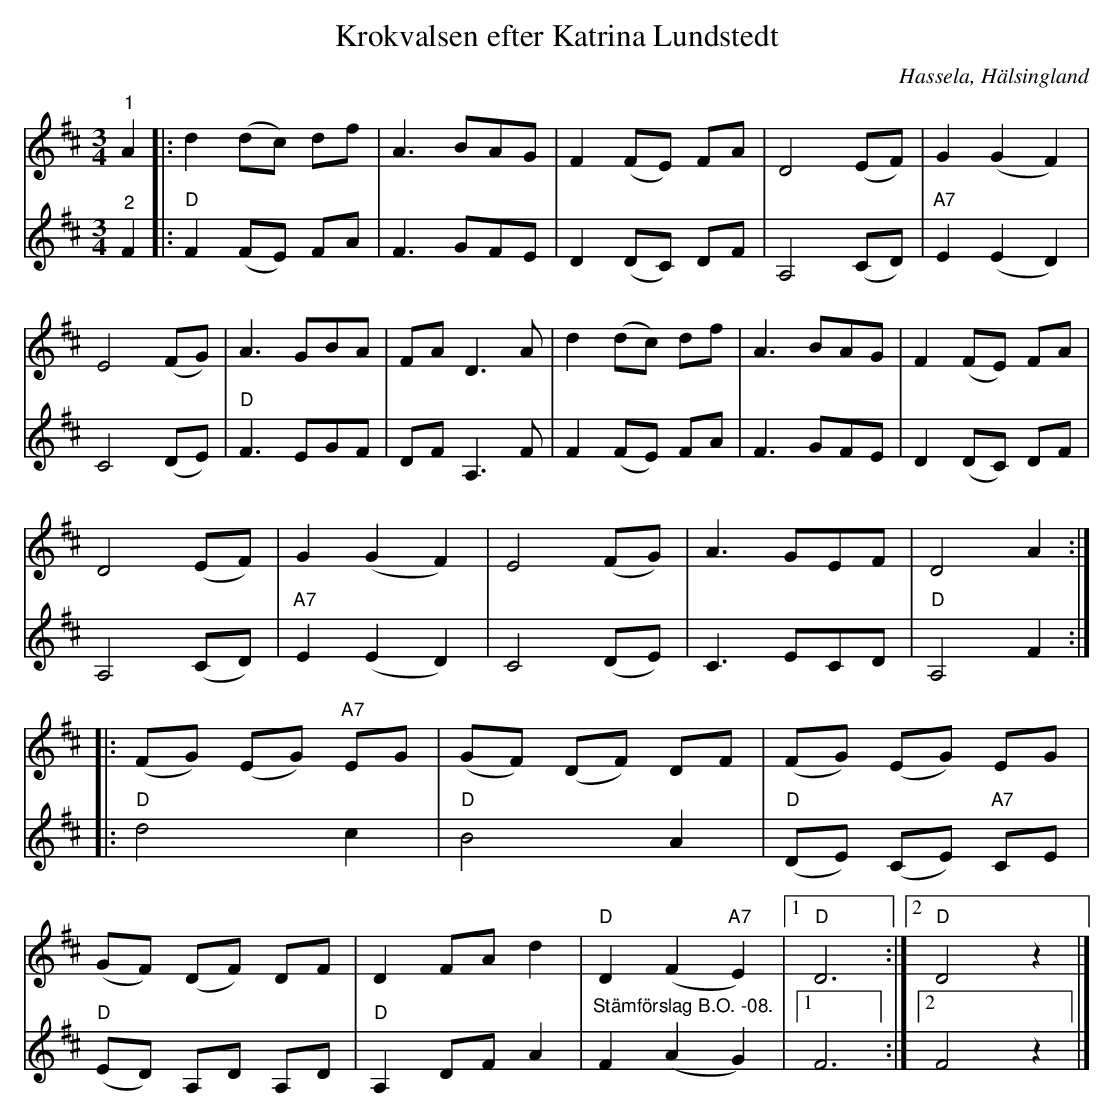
X:1
T:Krokvalsen efter Katrina Lundstedt
O:Hassela, Hälsingland
L:1/8
M:3/4
K:D
V:1
"^1" A2 |: d2 (dc) df | A3 BAG | F2 (FE) FA | D4 (EF) | G2 (G2 F2) |
E4 (FG) | A3 GBA | FA D3 A | d2 (dc) df | A3 BAG | F2 (FE) FA |
D4 (EF) | G2 (G2 F2) | E4 (FG) | A3 GEF | D4 A2 ::
(FG) (EG)"A7" EG | (GF) (DF) DF | (FG) (EG) EG |
(GF) (DF) DF | D2 FA d2 |"D" D2 (F2"A7" E2) |1 "D" D6 :|2"D" D4 z2 |]
V:2
"^2" F2 |:"D" F2 (FE) FA | F3 GFE | D2 (DC) DF | A,4 (CD) |"A7" E2 (E2 D2) | C4 (DE) |
"D" F3 EGF | DF A,3 F | F2 (FE) FA | F3 GFE | D2 (DC) DF |
A,4 (CD) |"A7" E2 (E2 D2) | C4 (DE) | C3 ECD |"D" A,4 F2 ::
"D" d4 c2 |"D" B4 A2 |"D" (DE) (CE)"A7" CE |
"D" (ED) A,D A,D | "D" A,2 DF A2 | "^Stämförslag B.O. -08." F2 (A2 G2) |1 F6 :|2 F4 z2 |]
